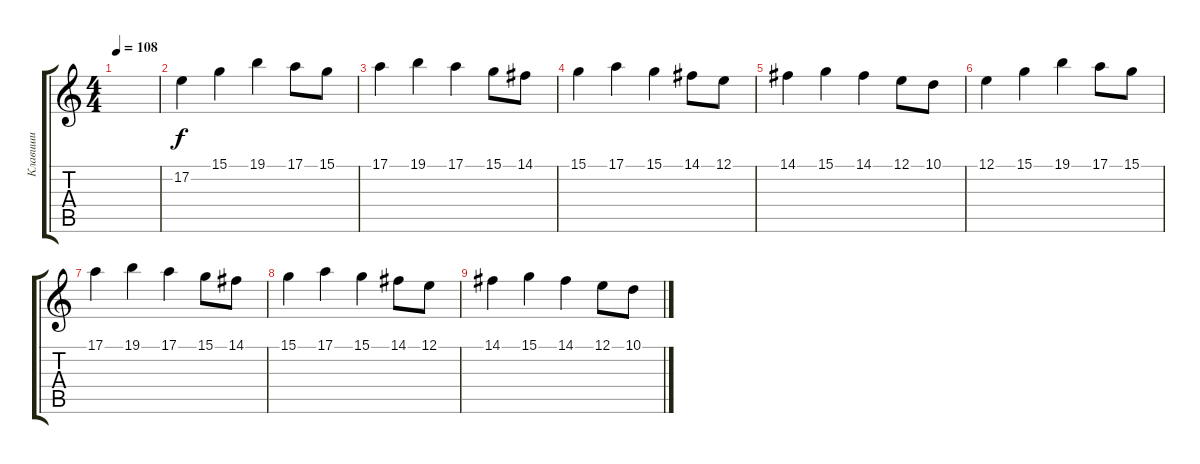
\track ("Клавиши" "Клавиши") {instrument celesta}
\staff {score tabs}
\tuning (E4 B3 G3 D3 A2 E2) {hide}
\ts (4 4)
\tempo 108
\clef g2
\ks c
|
17.2.4 15.1.4 19.1.4 17.1.8 15.1.8 |
17.1.4 19.1.4 17.1.4 15.1.8 14.1.8 |
15.1.4 17.1.4 15.1.4 14.1.8 12.1.8 |
14.1.4 15.1.4 14.1.4 12.1.8 10.1.8 |
12.1.4 15.1.4 19.1.4 17.1.8 15.1.8 |
17.1.4 19.1.4 17.1.4 15.1.8 14.1.8 |
15.1.4 17.1.4 15.1.4 14.1.8 12.1.8 |
14.1.4 15.1.4 14.1.4 12.1.8 10.1.8
